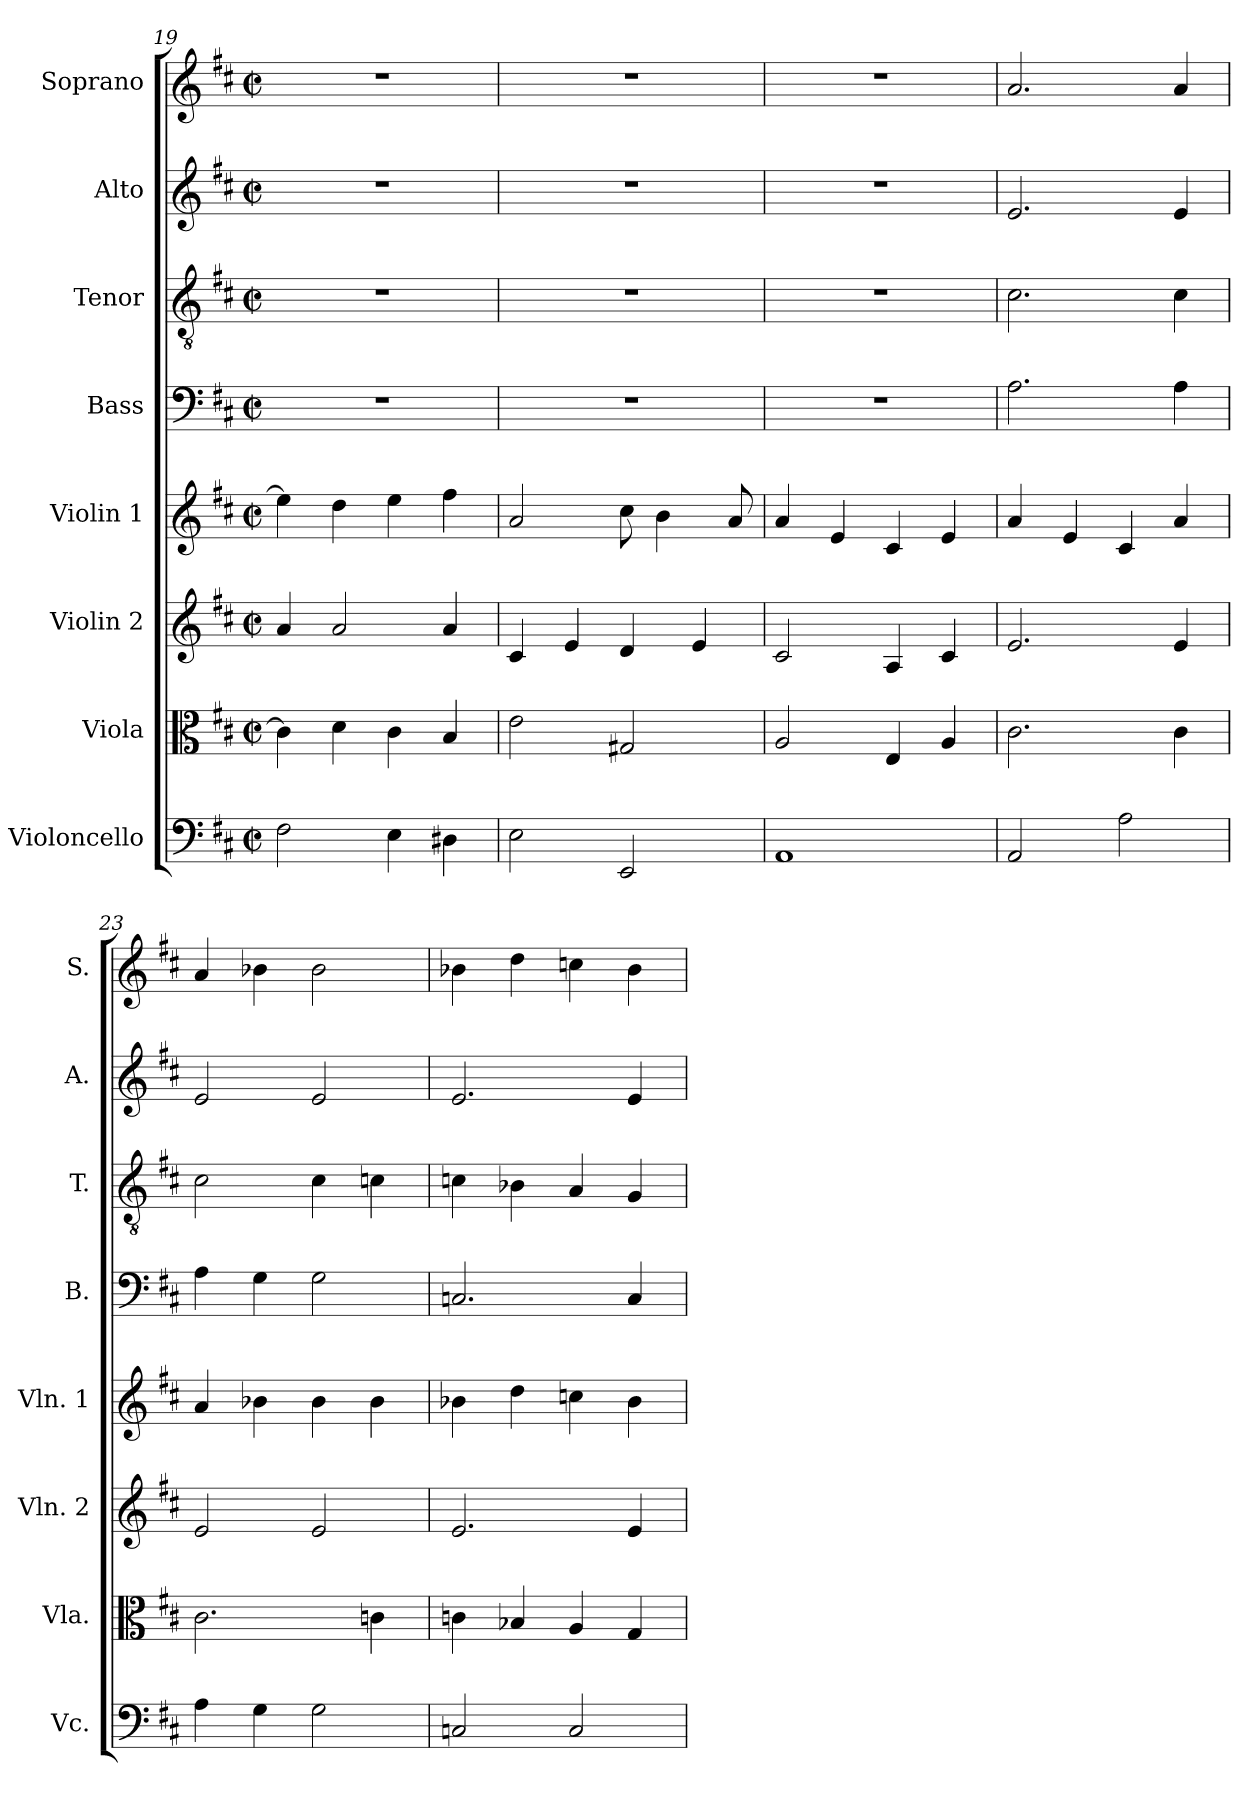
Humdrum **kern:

**kern	**kern	**kern	**kern	**kern	**kern	**kern	**kern
*part8	*part7	*part6	*part5	*part4	*part3	*part2	*part1
*staff8	*staff7	*staff6	*staff5	*staff4	*staff3	*staff2	*staff1
*I"Violoncello	*I"Viola	*I"Violin 2	*I"Violin 1	*I"Bass	*I"Tenor	*I"Alto	*I"Soprano
*I'Vc.	*I'Vla.	*I'Vln. 2	*I'Vln. 1	*I'B.	*I'T.	*I'A.	*I'S.
*clefF4	*clefC3	*clefG2	*clefG2	*clefF4	*clefGv2	*clefG2	*clefG2
*	*	*	*	*	*ITrd7c12	*	*
*k[f#c#]	*k[f#c#]	*k[f#c#]	*k[f#c#]	*k[f#c#]	*k[f#c#]	*k[f#c#]	*k[f#c#]
*D:	*D:	*D:	*D:	*D:	*D:	*D:	*D:
*M2/2	*M2/2	*M2/2	*M2/2	*M2/2	*M2/2	*M2/2	*M2/2
*met(c|)	*met(c|)	*met(c|)	*met(c|)	*met(c|)	*met(c|)	*met(c|)	*met(c|)
=19	=19	=19	=19	=19	=19	=19	=19
2F#i\	4c#i\]	4ai/	4eei\]	1r	1r	1r	1r
.	4di\	2ai/	4ddi\	.	.	.	.
4Ei\	4c#i\	.	4eei\	.	.	.	.
4D#Xi\	4Bi/	4ai/	4ff#i\	.	.	.	.
=20	=20	=20	=20	=20	=20	=20	=20
2Ei\	2ei\	4c#i/	2ai/	1r	1r	1r	1r
.	.	4ei/	.	.	.	.	.
2EEi/	2G#Xi/	4di/	8cc#i\	.	.	.	.
.	.	.	4bi\	.	.	.	.
.	.	4ei/	.	.	.	.	.
.	.	.	8ai/	.	.	.	.
!!LO:PB:g=z
=21	=21	=21	=21	=21	=21	=21	=21
1AAi	2Ai/	2c#i/	4ai/	1r	1r	1r	1r
.	.	.	4ei/	.	.	.	.
.	4Ei/	4Ai/	4c#i/	.	.	.	.
.	4Ai/	4c#i/	4ei/	.	.	.	.
=22	=22	=22	=22	=22	=22	=22	=22
2AAi/	2.c#i\	2.ei/	4ai/	2.Ai\	2.C#i\	2.ei/	2.ai/
.	.	.	4ei/	.	.	.	.
2Ai\	.	.	4c#i/	.	.	.	.
.	4c#i\	4ei/	4ai/	4Ai\	4C#i\	4ei/	4ai/
=23	=23	=23	=23	=23	=23	=23	=23
4Ai\	2.c#i\	2ei/	4ai/	4Ai\	2C#i\	2ei/	4ai/
4Gi\	.	.	4b-Xi\	4Gi\	.	.	4b-Xi\
2Gi\	.	2ei/	4b-i\	2Gi\	4C#i\	2ei/	2b-i\
.	4cni\	.	4b-i\	.	4Cni\	.	.
=24	=24	=24	=24	=24	=24	=24	=24
2Cni/	4cni\	2.ei/	4b-Xi\	2.Cni/	4Cni\	2.ei/	4b-Xi\
.	4B-Xi/	.	4ddi\	.	4BB-Xi\	.	4ddi\
2Ci/	4Ai/	.	4ccni\	.	4AAi/	.	4ccni\
.	4Gi/	4ei/	4b-i\	4Ci/	4GGi/	4ei/	4b-i\
=	=	=	=	=	=	=	=
*-	*-	*-	*-	*-	*-	*-	*-
